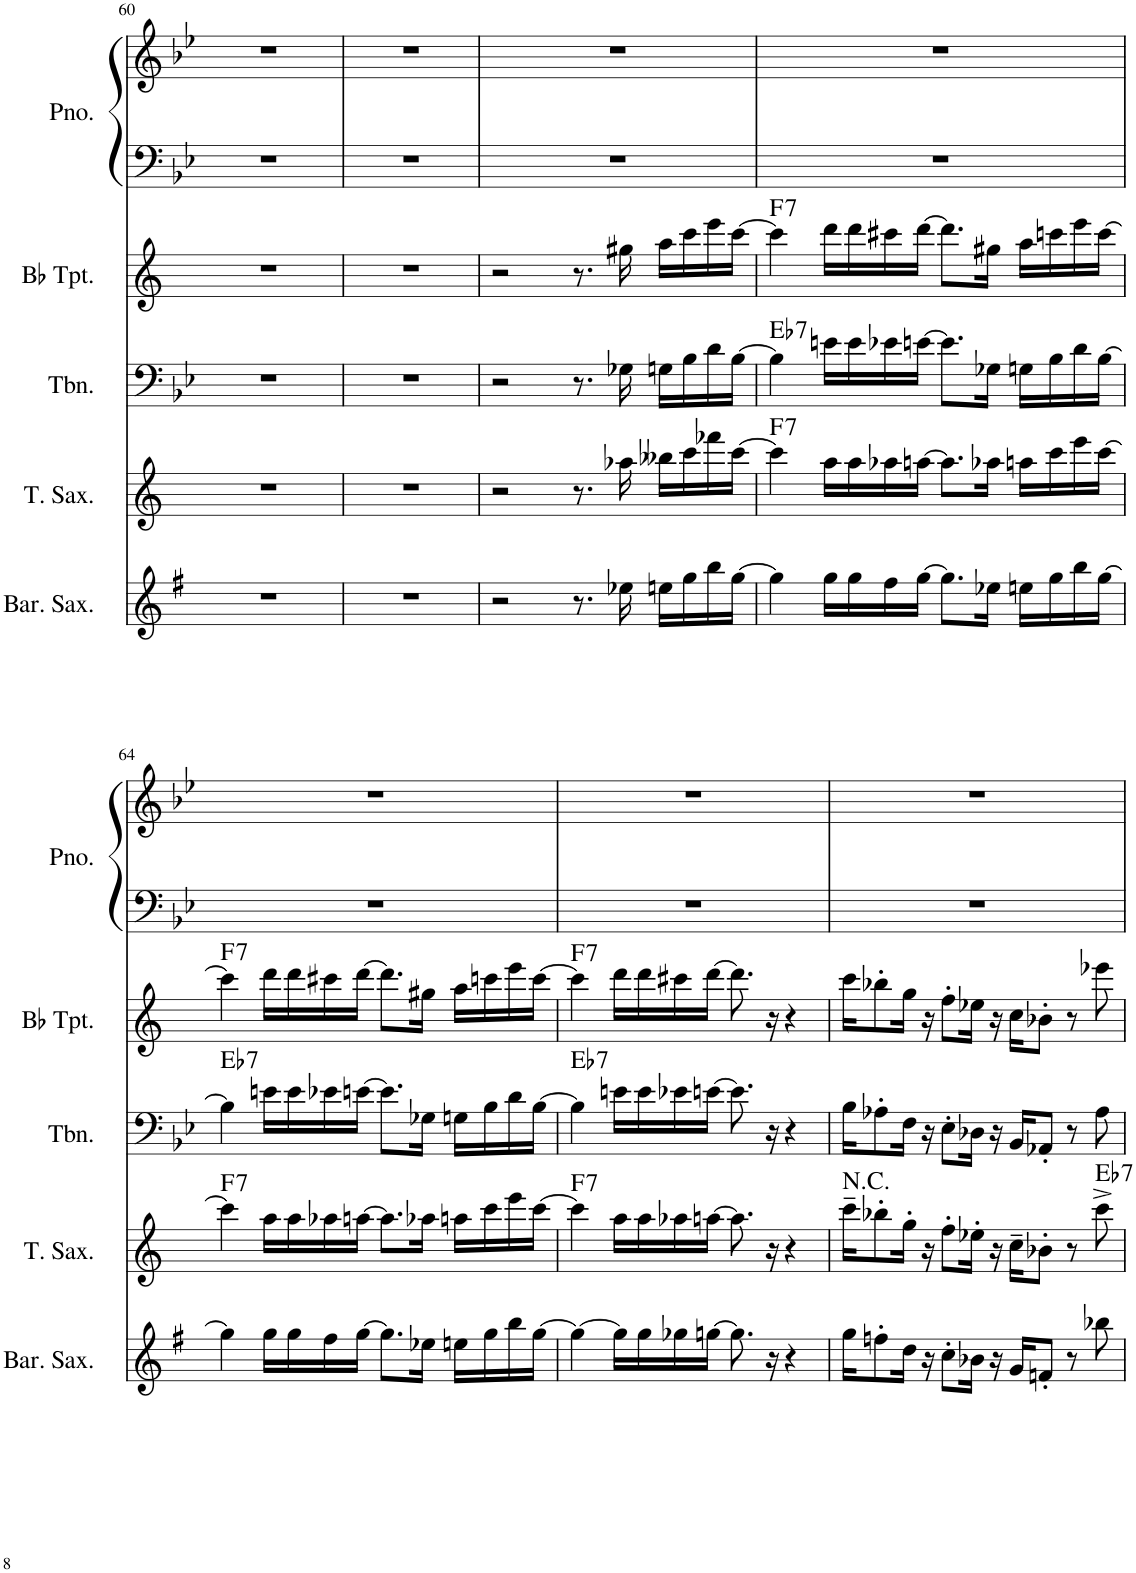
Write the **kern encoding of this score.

**kern	**kern	**harte	**kern	**harte	**kern	**harte	**kern	**kern
*part5	*part4	*part4	*part3	*part3	*part2	*part2	*part1	*part1
*staff6	*staff5	*	*staff4	*	*staff3	*	*staff2	*staff1
*I"Baritone Saxophone	*I"Tenor Saxophone	*	*I"Trombone	*	*I"Bb Trumpet	*	*I"Piano	*
*I'Bar. Sax.	*I'T. Sax.	*	*I'Tbn.	*	*I'Bb Tpt.	*	*I'Pno.	*
!!LO:PB:g=z
*clefG2	*clefG2	*	*clefF4	*	*clefG2	*	*clefF4	*clefG2
*Trd12c21	*Trd8c14	*	*	*	*Trd1c2	*	*	*
*k[f#]	*k[]	*	*k[b-e-]	*	*k[]	*	*k[b-e-]	*k[b-e-]
*M4/4	*M4/4	*	*M4/4	*	*M4/4	*	*M4/4	*M4/4
=60	=60	=60	=60	=60	=60	=60	=60	=60
1r	1r	.	1r	.	1r	.	1r	1r
=61	=61	=61	=61	=61	=61	=61	=61	=61
1r	1r	.	1r	.	1r	.	1r	1r
=62	=62	=62	=62	=62	=62	=62	=62	=62
2r	2r	.	2r	.	2r	.	1r	1r
8.r	8.r	.	8.r	.	8.r	.	.	.
16ee-X\	16aa-X\	.	16G-X\	.	16gg#X\	.	.	.
16een\LL	16bb--X\LL	.	16Gn\LL	.	16aa\LL	.	.	.
16gg\	16ccc\	.	16B-\	.	16ccc\	.	.	.
16bb\	16fff-X\	.	16d\	.	16eee\	.	.	.
[16gg\JJ	[16ccc\JJ	.	[16B-\JJ	.	[16ccc\JJ	.	.	.
=63	=63	=63	=63	=63	=63	=63	=63	=63
!	!	!LO:H:kt=7	!	!LO:H:kt=7	!	!LO:H:kt=7	!	!
4gg\]	4ccc\]	F:7	4B-\]	Eb:7	4ccc\]	F:7	1r	1r
16gg\LL	16aa\LL	.	16en\LL	.	16ddd\LL	.	.	.
16gg\	16aa\	.	16e\	.	16ddd\	.	.	.
16ff#\	16aa-X\	.	16e-X\	.	16ccc#X\	.	.	.
[16gg\JJ	[16aan\JJ	.	[16en\JJ	.	[16ddd\JJ	.	.	.
8.gg\L]	8.aa\L]	.	8.e\L]	.	8.ddd\L]	.	.	.
16ee-X\Jk	16aa-X\Jk	.	16G-X\Jk	.	16gg#X\Jk	.	.	.
16een\LL	16aan\LL	.	16Gn\LL	.	16aa\LL	.	.	.
16gg\	16ccc\	.	16B-\	.	16cccn\	.	.	.
16bb\	16eee\	.	16d\	.	16eee\	.	.	.
[16gg\JJ	[16ccc\JJ	.	[16B-\JJ	.	[16ccc\JJ	.	.	.
!!LO:LB:g=z
=64	=64	=64	=64	=64	=64	=64	=64	=64
!	!	!LO:H:kt=7	!	!LO:H:kt=7	!	!LO:H:kt=7	!	!
4gg\]	4ccc\]	F:7	4B-\]	Eb:7	4ccc\]	F:7	1r	1r
16gg\LL	16aa\LL	.	16en\LL	.	16ddd\LL	.	.	.
16gg\	16aa\	.	16e\	.	16ddd\	.	.	.
16ff#\	16aa-X\	.	16e-X\	.	16ccc#X\	.	.	.
[16gg\JJ	[16aan\JJ	.	[16en\JJ	.	[16ddd\JJ	.	.	.
8.gg\L]	8.aa\L]	.	8.e\L]	.	8.ddd\L]	.	.	.
16ee-X\Jk	16aa-X\Jk	.	16G-X\Jk	.	16gg#X\Jk	.	.	.
16een\LL	16aan\LL	.	16Gn\LL	.	16aa\LL	.	.	.
16gg\	16ccc\	.	16B-\	.	16cccn\	.	.	.
16bb\	16eee\	.	16d\	.	16eee\	.	.	.
[16gg\JJ	[16ccc\JJ	.	[16B-\JJ	.	[16ccc\JJ	.	.	.
=65	=65	=65	=65	=65	=65	=65	=65	=65
!	!	!LO:H:kt=7	!	!LO:H:kt=7	!	!LO:H:kt=7	!	!
4gg\_	4ccc\]	F:7	4B-\]	Eb:7	4ccc\]	F:7	1r	1r
16gg\LL]	16aa\LL	.	16en\LL	.	16ddd\LL	.	.	.
16gg\	16aa\	.	16e\	.	16ddd\	.	.	.
16gg-X\	16aa-X\	.	16e-X\	.	16ccc#X\	.	.	.
[16ggn\JJ	[16aan\JJ	.	[16en\JJ	.	[16ddd\JJ	.	.	.
8.gg\]	8.aa\]	.	8.e\]	.	8.ddd\]	.	.	.
16r	16r	.	16r	.	16r	.	.	.
4r	4r	.	4r	.	4r	.	.	.
=66	=66	=66	=66	=66	=66	=66	=66	=66
!	!	!LO:H:kt=N.C.	!	!	!	!	!	!
16gg\KL	16ccc~\KL	N	16B-\KL	.	16ccc\KL	.	1r	1r
8ffn'\	8bb-X'\	.	8A-X'\	.	8bb-X'\	.	.	.
16dd\Jk	16gg'\Jk	.	16F\Jk	.	16gg\Jk	.	.	.
16r	16r	.	16r	.	16r	.	.	.
8cc'\L	8ff'\L	.	8E-'\L	.	8ff'\L	.	.	.
16b-X\Jk	16ee-X'\Jk	.	16D-X\Jk	.	16ee-X\Jk	.	.	.
16r	16r	.	16r	.	16r	.	.	.
16g/KL	16cc~\KL	.	16BB-/KL	.	16cc\KL	.	.	.
8fn'/J	8b-X'\J	.	8AA-X'/J	.	8b-X'\J	.	.	.
8r	8r	.	8r	.	8r	.	.	.
!	!	!LO:H:kt=7	!	!	!	!	!	!
8bb-X\	8ccc^\	Eb:7	8A-\	.	8eee-X\	.	.	.
=	=	=	=	=	=	=	=	=
*-	*-	*-	*-	*-	*-	*-	*-	*-
